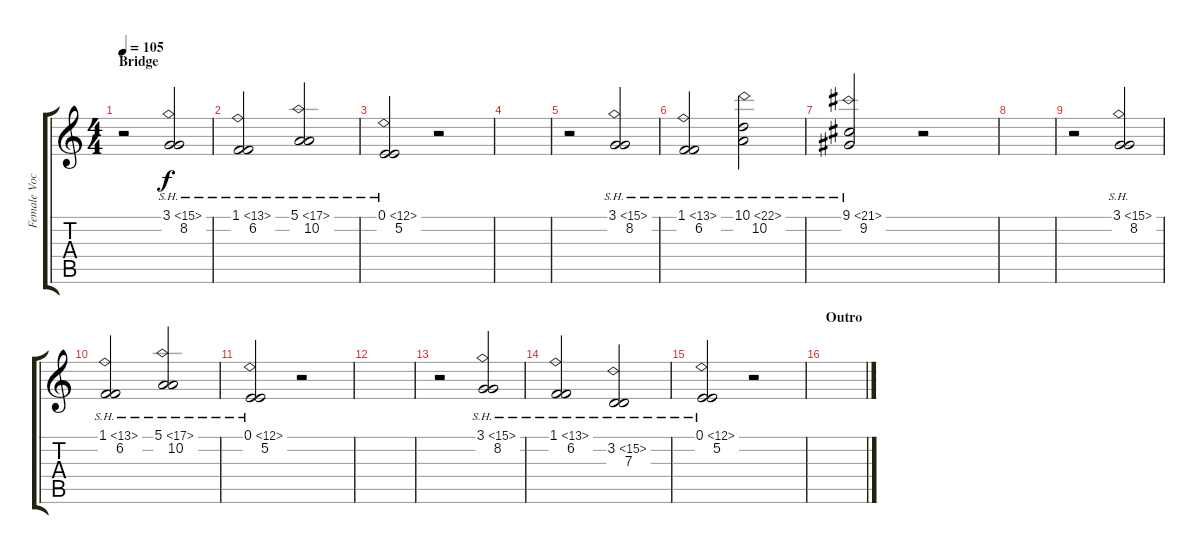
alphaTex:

\track ("Female Vocals" "Female Voc") {instrument lead6voice}
\staff {score tabs}
\tuning (E4 B3 G3 D3 A2 E2) {hide}
\ts (4 4)
\section ("" "Bridge")
\tempo 105
\clef g2
\ks c
r.2{dy f} (3.1{sh 12} 8.2).2 |
(1.1{sh 12} 6.2).2 (5.1{sh 12} 10.2).2 |
(0.1{sh 12} 5.2).2 r.2 |
|
r.2 (3.1{sh 12} 8.2).2 |
(1.1{sh 12} 6.2).2 (10.1{sh 12} 10.2).2 |
(9.1{sh 12} 9.2).2 r.2 |
|
r.2 (3.1{sh 12} 8.2).2 |
(1.1{sh 12} 6.2).2 (5.1{sh 12} 10.2).2 |
(0.1{sh 12} 5.2).2 r.2 |
|
r.2 (3.1{sh 12} 8.2).2 |
(1.1{sh 12} 6.2).2 (3.2{sh 12} 7.3).2 |
(0.1{sh 12} 5.2).2 r.2 |
\section ("" "Outro")
